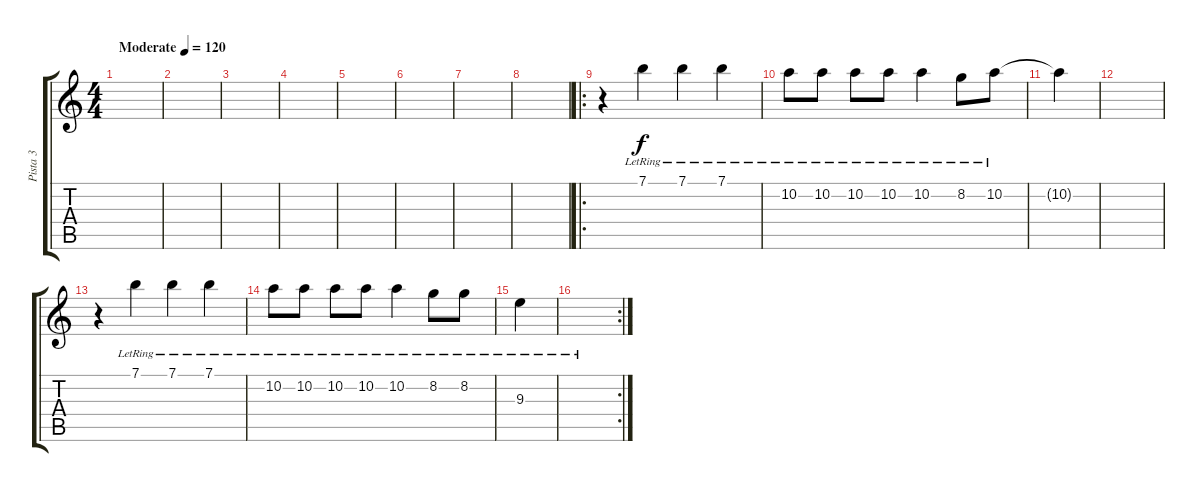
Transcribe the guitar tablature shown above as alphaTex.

\track ("Pista 3" "Pista 3") {instrument electricguitarjazz}
\staff {score tabs}
\tuning (E4 B3 G3 D3 A2 E2) {hide}
\ts (4 4)
\tempo (120 "Moderate")
\clef g2
\ks c
|
|
|
|
|
|
|
|
\ro
r.4 7.1{lr}.4 7.1{lr}.4 7.1{lr}.4 |
10.2{lr}.8 10.2{lr}.8 10.2{lr}.8 10.2{lr}.8 10.2{lr}.4 8.2{lr}.8 10.2{lr}.8 |
10.2{t}.4 |
|
r.4 7.1{lr}.4 7.1{lr}.4 7.1{lr}.4 |
10.2{lr}.8 10.2{lr}.8 10.2{lr}.8 10.2{lr}.8 10.2{lr}.4 8.2{lr}.8 8.2{lr}.8 |
9.3{lr}.4 |
\rc 2
